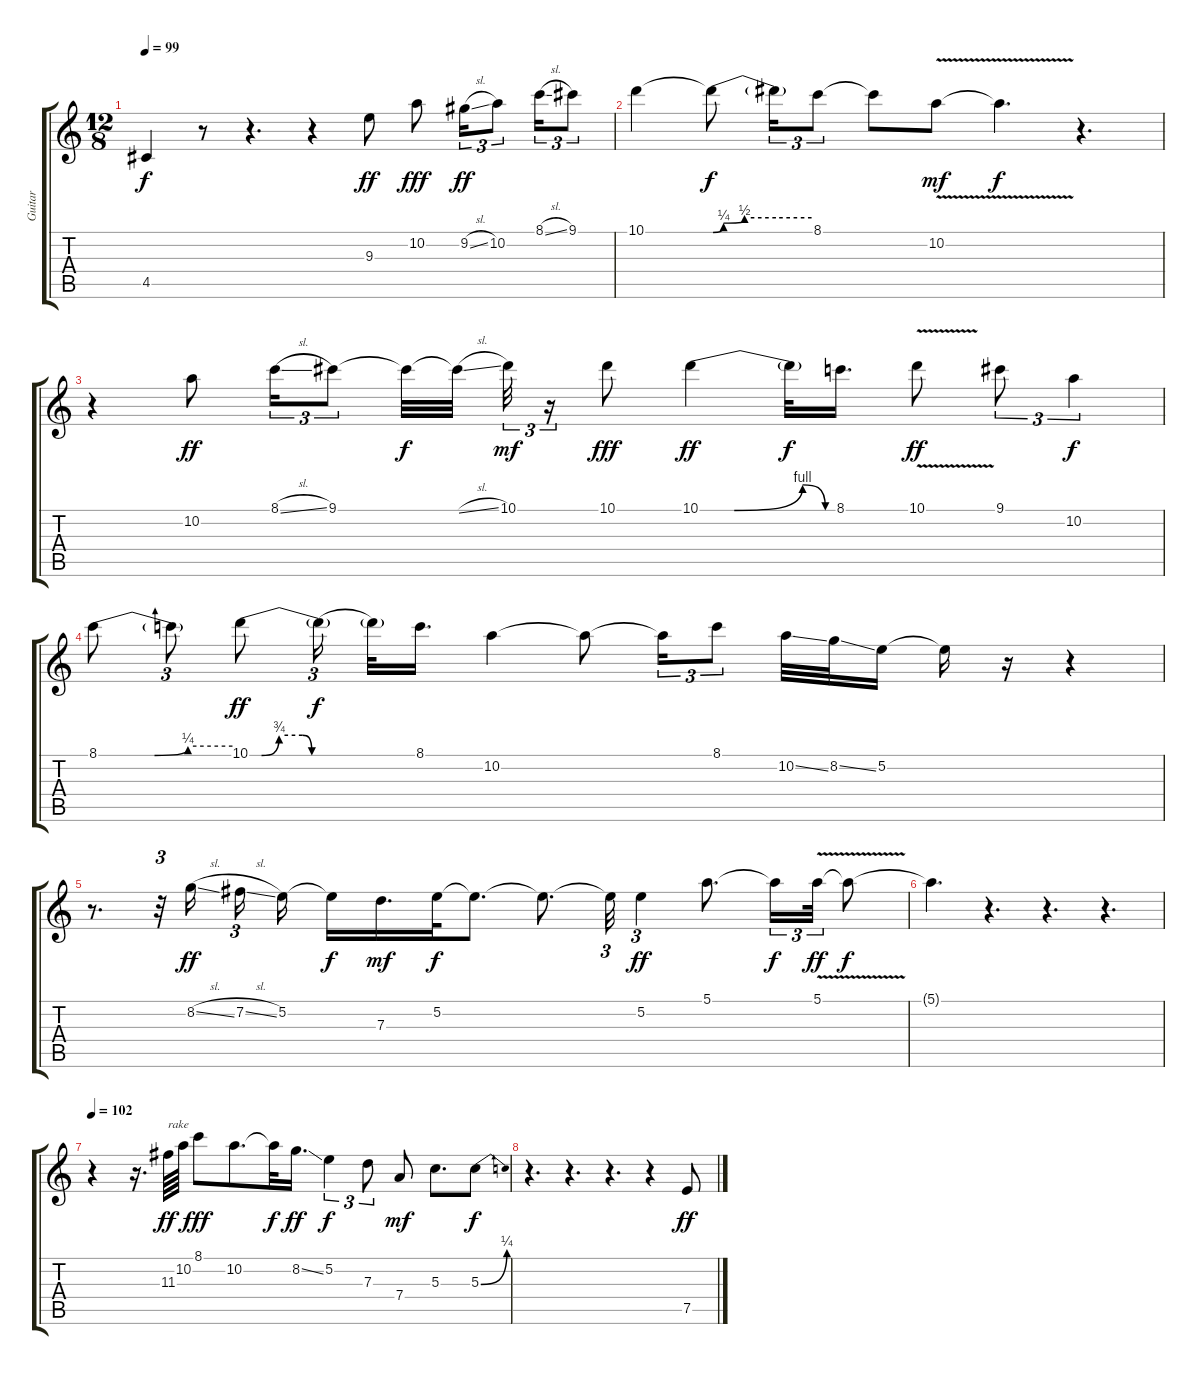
\track ("Guitar" "Guitar") {instrument overdrivenguitar}
\staff {score tabs}
\tuning (E4 B3 G3 D3 A2 E2) {hide}
\ts (12 8)
\tempo 99
\clef g2
\ks c
4.5{t}.4{dy f} r.8 r.4{d} r.4 9.3.8{dy ff} 10.2.8{dy fff} 9.2{sl}.16{tu (3 2) dy ff} 10.2.8{tu (3 2)} 8.1{sl}.16{tu (3 2)} 9.1.8{tu (3 2)} |
10.1.4 10.1{be (custom 0 0 10 1 30 2 60 2) t}.8{dy f} 10.1{be (hold 0 2 60 2) t}.16{tu (3 2)} 8.1.8{tu (3 2)} 8.1{t}.8 10.2{v}.8{dy mf} 10.2{t}.4{d dy f} r.4{d} |
r.4 10.2.8{dy ff} 8.1{sl}.16{tu (3 2)} 9.1.8{tu (3 2)} 9.1{t}.32{dy f} 9.1{sl t}.32{beam splitsecondary} 10.1.32{tu (3 2) dy mf} r.16{tu (3 2)} 10.1.8{dy fff} 10.1{be (custom 0 0 15 0 45 4 55 0 60 0)}.4{dy ff} 10.1{t}.32{dy f} 8.1.16{d} 10.1{v}.8{dy ff} 9.1.8{tu (3 2)} 10.2.4{tu (3 2) dy f} |
8.1{be (custom 0 0 25 0 40 1 60 1)}.8 8.1{t}.8{tu (3 2)} 10.1{be (custom 0 0 10 0 25 3 45 3 53 0 60 0)}.8{dy ff} 10.1{be (hold 0 0 60 0) t}.16{tu (3 2) dy f} 10.1{t}.32 8.1.16{d} 10.2.4 10.2{t}.8 10.2{t}.16{tu (3 2)} 8.1.8{tu (3 2)} 10.2{ss}.32 8.2{ss}.32 5.2.16 5.2{t}.16 r.16 r.4 |
r.8{d} r.32{tu (3 2)} 8.2{sl}.16{dy ff beam splitsecondary} 7.2{sl}.16{tu (3 2)} 5.2.16 5.2{t}.16{dy f} 7.3.16{d dy mf} 5.2.32{dy f} 5.2{t}.8{d} 5.2{t}.8{d} 5.2{t}.32{tu (3 2)} 5.2.4{tu (3 2) dy ff} 5.1.8{d} 5.1{t}.16{tu (3 2) dy f} 5.1{v}.32{tu (3 2) dy ff} 5.1{t}.8{dy f} |
5.1{t}.4{d} r.4{d} r.4{d} r.4{d} |
\tempo 102
r.4 r.16{d} 11.3.64{txt "rake" dy ff} 10.2.64 8.1.8{dy fff} 10.2.8{d} 10.2{t}.32{dy f} 8.2{ss}.16{d dy ff} 5.2.4{tu (3 2) dy f} 7.3.8{tu (3 2)} 7.4.8{dy mf} 5.3.8{d} 5.3{be (bend 0 0 60 1)}.8{dy f} |
r.4{d} r.4{d} r.4{d} r.4 7.5.8{dy ff}
